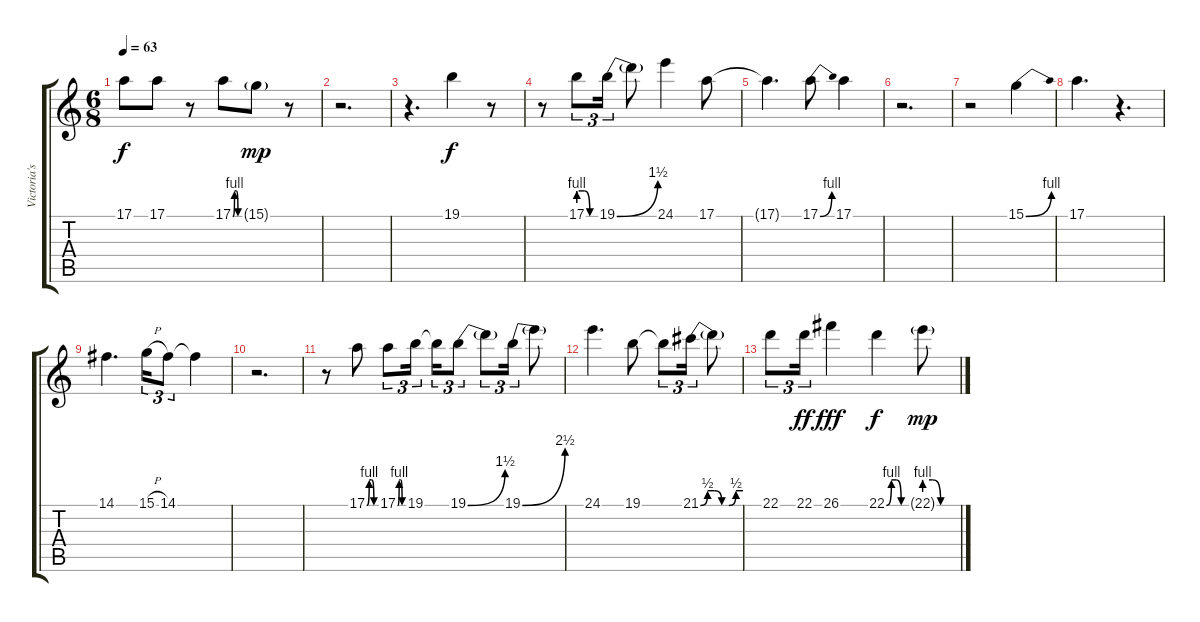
\track ("Victoria's Wail" "Victoria's") {instrument flute}
\staff {score tabs}
\tuning (E4 B3 G3 D3 A2 E2) {hide}
\ts (6 8)
\tempo 63
\clef g2
\ks c
17.1{t}.8{dy f} 17.1.8 r.8 17.1{be (custom 0 0 15 4 30 4 45 0 60 0)}.8 15.1{g}.8{dy mp} r.8 |
r.2{d} |
r.4{d} 19.1.4{dy f} r.8 |
r.8 17.1{be (custom 0 4 20 4 40 0 60 0)}.8{tu (3 2)} 19.1{be (bend 0 0 60 6)}.16{tu (3 2)} 19.1{t}.8 24.1.4 17.1.8 |
17.1{t}.4{d} 17.1{be (bend 0 0 60 4)}.8 17.1.4 |
r.2{d} |
r.2 15.1{be (bend 0 0 60 4)}.4 |
17.1.4{d} r.4{d} |
14.1.4{d} 15.1{h}.16{tu (3 2)} 14.1.8{tu (3 2)} 14.1{t}.4 |
r.2{d} |
r.8 17.1{be (custom 0 0 15 4 30 4 45 0 60 0)}.8 17.1{be (custom 0 0 15 4 30 4 45 0 60 0)}.8{tu (3 2)} 19.1.16{tu (3 2)} 19.1{t}.16{tu (3 2)} 19.1{be (bend 0 0 60 6)}.8{tu (3 2)} 19.1{t}.8{tu (3 2)} 19.1{be (bend 0 0 60 10)}.16{tu (3 2)} 19.1{t}.8 |
24.1.4{d} 19.1.8 19.1{t}.8{tu (3 2)} 21.1{be (custom 0 0 10 2 20 2 30 0 40 0 50 2 60 2)}.16{tu (3 2)} 21.1{t}.8 |
22.1.8{tu (3 2)} 22.1.16{tu (3 2) dy ff} 26.1.4{dy fff} 22.1{be (custom 0 0 15 4 30 4 45 0 60 0)}.4{dy f} 22.1{be (custom 0 4 15 4 30 0 60 0) g}.8{dy mp}
